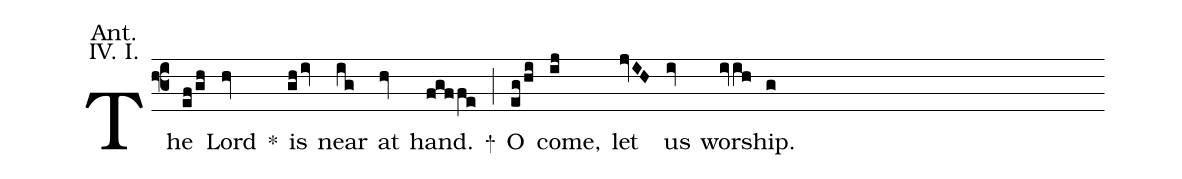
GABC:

annotation: Ant.;
annotation: IV. I.;
%%
(f3) The(ef/gh) Lord(hv) <sp>*</sp>() is(ghiv) near(ig) at(hv) hand.(fgffe) +(;) O(eg/hi) come,(ij) let(jvIH) us(iv) wor(ivih)ship.(g)
